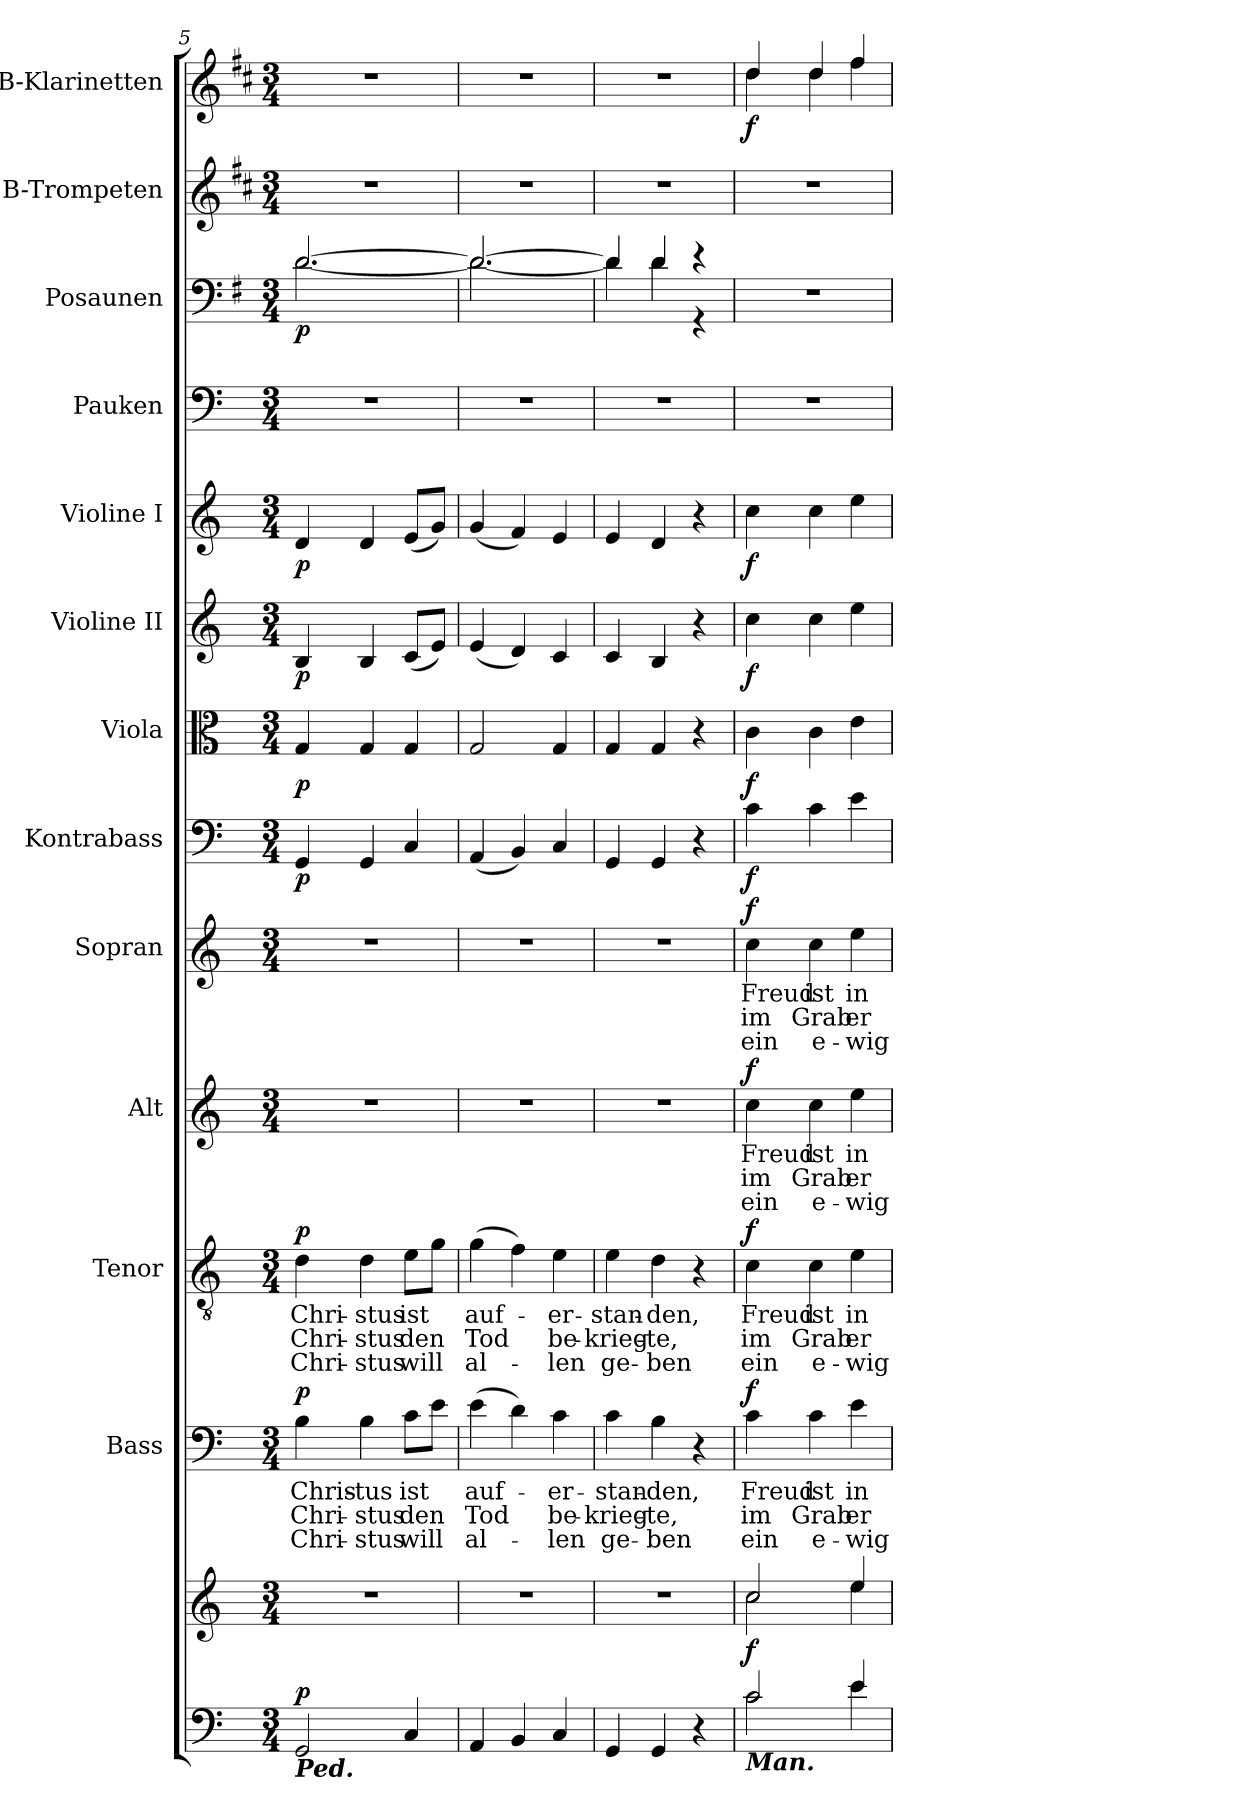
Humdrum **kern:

**kern	**kern	**dynam	**kern	**text	**text	**text	**dynam	**kern	**text	**text	**text	**dynam	**kern	**text	**text	**text	**dynam	**kern	**text	**text	**text	**dynam	**kern	**dynam	**kern	**dynam	**kern	**dynam	**kern	**dynam	**kern	**kern	**dynam	**kern	**kern	**dynam
*part13	*part13	*part13	*part12	*part12	*part12	*part12	*part12	*part11	*part11	*part11	*part11	*part11	*part10	*part10	*part10	*part10	*part10	*part9	*part9	*part9	*part9	*part9	*part8	*part8	*part7	*part7	*part6	*part6	*part5	*part5	*part4	*part3	*part3	*part2	*part1	*part1
*staff14	*staff13	*staff13/14	*staff12	*staff12	*staff12	*staff12	*staff12	*staff11	*staff11	*staff11	*staff11	*staff11	*staff10	*staff10	*staff10	*staff10	*staff10	*staff9	*staff9	*staff9	*staff9	*staff9	*staff8	*staff8	*staff7	*staff7	*staff6	*staff6	*staff5	*staff5	*staff4	*staff3	*staff3	*staff2	*staff1	*staff1
*	*	*	*I"Bass	*	*	*	*	*I"Tenor	*	*	*	*	*I"Alt	*	*	*	*	*I"Sopran	*	*	*	*	*I"Kontrabass	*	*I"Viola	*	*I"Violine II	*	*I"Violine I	*	*I"Pauken	*I"Posaunen	*	*I"B-Trompeten	*I"B-Klarinetten	*
*	*	*	*I'B.	*	*	*	*	*I'T.	*	*	*	*	*I'A.	*	*	*	*	*I'S.	*	*	*	*	*I'Kb.	*	*I'Vla.	*	*I'Vl. II	*	*I'Vl. I	*	*I'Pk.	*I'Pos.	*	*I'Trp.	*I'Kl.	*
*clefF4	*clefG2	*	*clefF4	*	*	*	*	*clefGv2	*	*	*	*	*clefG2	*	*	*	*	*clefG2	*	*	*	*	*clefF4	*	*clefC3	*	*clefG2	*	*clefG2	*	*clefF4	*clefF4	*	*clefG2	*clefG2	*
*	*	*	*	*	*	*	*	*	*	*	*	*	*	*	*	*	*	*	*	*	*	*	*ITrd7c12	*	*	*	*	*	*	*	*	*ITrd4c7	*	*ITrd1c2	*ITrd1c2	*
*k[]	*k[]	*	*k[]	*	*	*	*	*k[]	*	*	*	*	*k[]	*	*	*	*	*k[]	*	*	*	*	*k[]	*	*k[]	*	*k[]	*	*k[]	*	*k[]	*k[]	*	*k[]	*k[]	*
*C:	*C:	*	*C:	*	*	*	*	*C:	*	*	*	*	*C:	*	*	*	*	*C:	*	*	*	*	*C:	*	*C:	*	*C:	*	*C:	*	*C:	*C:	*	*C:	*C:	*
*M3/4	*M3/4	*	*M3/4	*	*	*	*	*M3/4	*	*	*	*	*M3/4	*	*	*	*	*M3/4	*	*	*	*	*M3/4	*	*M3/4	*	*M3/4	*	*M3/4	*	*M3/4	*M3/4	*	*M3/4	*M3/4	*
=5	=5	=5	=5	=5	=5	=5	=5	=5	=5	=5	=5	=5	=5	=5	=5	=5	=5	=5	=5	=5	=5	=5	=5	=5	=5	=5	=5	=5	=5	=5	=5	=5	=5	=5	=5	=5
!	!	!	!	!LO:LY:b	!LO:LY:b	!LO:LY:b	!	!	!	!	!	!	!	!	!	!	!	!	!	!	!	!	!	!	!	!	!	!	!	!	!	!	!	!	!	!
!LO:TX:b:Bi:t=Ped.	!	!	!	!	!	!	!	!	!	!	!	!	!	!	!	!	!	!	!	!	!	!	!	!	!	!	!	!	!	!	!	!	!	!	!	!
!	!	!LO:DY:a=2	!	!	!	!	!LO:DY:a	!	!LO:LY:b	!LO:LY:b	!LO:LY:b	!LO:DY:a	!	!	!	!	!	!	!	!	!	!	!	!LO:DY:b	!	!LO:DY:b	!	!LO:DY:b	!	!LO:DY:b	!	!	!LO:DY:b	!	!	!
*	*	*	*	*	*	*	*	*	*	*	*	*	*	*	*	*	*	*	*	*	*	*	*	*	*	*	*	*	*	*	*	*^	*	*	*	*
2GG/	2.r	p	4B\	Chris-	Chri-	Chri-	p	4d\	Chri-	Chri-	Chri-	p	2.r	.	.	.	.	2.r	.	.	.	.	4GGG/	p	4G/	p	4B/	p	4d/	p	2.r	[>2.G/	[<2.G\	p	2.r	2.r	.
!	!	!	!	!LO:LY:b	!LO:LY:b	!LO:LY:b	!	!	!	!	!	!	!	!	!	!	!	!	!	!	!	!	!	!	!	!	!	!	!	!	!	!	!	!	!	!	!
!	!	!	!	!	!	!	!	!	!LO:LY:b	!LO:LY:b	!LO:LY:b	!	!	!	!	!	!	!	!	!	!	!	!	!	!	!	!	!	!	!	!	!	!	!	!	!	!
.	.	.	4B\	-tus	-stus	-stus	.	4d\	-stus	-stus	-stus	.	.	.	.	.	.	.	.	.	.	.	4GGG/	.	4G/	.	4B/	.	4d/	.	.	.	.	.	.	.	.
!	!	!	!	!LO:LY:b	!LO:LY:b	!LO:LY:b	!	!	!	!	!	!	!	!	!	!	!	!	!	!	!	!	!	!	!	!	!	!	!	!	!	!	!	!	!	!	!
!	!	!	!	!	!	!	!	!	!LO:LY:b	!LO:LY:b	!LO:LY:b	!	!	!	!	!	!	!	!	!	!	!	!	!	!	!	!	!	!	!	!	!	!	!	!	!	!
4C/	.	.	8c\L	ist	den	will	.	8e\L	ist	den	will	.	.	.	.	.	.	.	.	.	.	.	4CC/	.	4G/	.	(<8c/L	.	(<8e/L	.	.	.	.	.	.	.	.
.	.	.	8e\J	.	.	.	.	8g\J	.	.	.	.	.	.	.	.	.	.	.	.	.	.	.	.	.	.	8e/J)	.	8g/J)	.	.	.	.	.	.	.	.
=6	=6	=6	=6	=6	=6	=6	=6	=6	=6	=6	=6	=6	=6	=6	=6	=6	=6	=6	=6	=6	=6	=6	=6	=6	=6	=6	=6	=6	=6	=6	=6	=6	=6	=6	=6	=6	=6
!	!	!	!	!LO:LY:b	!LO:LY:b	!LO:LY:b	!	!	!	!	!	!	!	!	!	!	!	!	!	!	!	!	!	!	!	!	!	!	!	!	!	!	!	!	!	!	!
!	!	!	!	!	!	!	!	!	!LO:LY:b	!LO:LY:b	!LO:LY:b	!	!	!	!	!	!	!	!	!	!	!	!	!	!	!	!	!	!	!	!	!	!	!	!	!	!
4AA/	2.r	.	(>4e\	auf-	Tod	al-	.	(>4g\	auf-	Tod	al-	.	2.r	.	.	.	.	2.r	.	.	.	.	(<4AAA/	.	2G/	.	(<4e/	.	(<4g/	.	2.r	2.G/_	2.G\_	.	2.r	2.r	.
4BB/	.	.	4d\)	.	.	.	.	4f\)	.	.	.	.	.	.	.	.	.	.	.	.	.	.	4BBB/)	.	.	.	4d/)	.	4f/)	.	.	.	.	.	.	.	.
!	!	!	!	!LO:LY:b	!LO:LY:b	!LO:LY:b	!	!	!	!	!	!	!	!	!	!	!	!	!	!	!	!	!	!	!	!	!	!	!	!	!	!	!	!	!	!	!
!	!	!	!	!	!	!	!	!	!LO:LY:b	!LO:LY:b	!LO:LY:b	!	!	!	!	!	!	!	!	!	!	!	!	!	!	!	!	!	!	!	!	!	!	!	!	!	!
4C/	.	.	4c\	-er-	be-	-len	.	4e\	-er-	be-	-len	.	.	.	.	.	.	.	.	.	.	.	4CC/	.	4G/	.	4c/	.	4e/	.	.	.	.	.	.	.	.
=7	=7	=7	=7	=7	=7	=7	=7	=7	=7	=7	=7	=7	=7	=7	=7	=7	=7	=7	=7	=7	=7	=7	=7	=7	=7	=7	=7	=7	=7	=7	=7	=7	=7	=7	=7	=7	=7
!	!	!	!	!LO:LY:b	!LO:LY:b	!LO:LY:b	!	!	!	!	!	!	!	!	!	!	!	!	!	!	!	!	!	!	!	!	!	!	!	!	!	!	!	!	!	!	!
!	!	!	!	!	!	!	!	!	!LO:LY:b	!LO:LY:b	!LO:LY:b	!	!	!	!	!	!	!	!	!	!	!	!	!	!	!	!	!	!	!	!	!	!	!	!	!	!
4GG/	2.r	.	4c\	-stan-	-krieg-	ge-	.	4e\	-stan-	-krieg-	ge-	.	2.r	.	.	.	.	2.r	.	.	.	.	4GGG/	.	4G/	.	4c/	.	4e/	.	2.r	4G/]	4G\]	.	2.r	2.r	.
!	!	!	!	!LO:LY:b	!LO:LY:b	!LO:LY:b	!	!	!	!	!	!	!	!	!	!	!	!	!	!	!	!	!	!	!	!	!	!	!	!	!	!	!	!	!	!	!
!	!	!	!	!	!	!	!	!	!LO:LY:b	!LO:LY:b	!LO:LY:b	!	!	!	!	!	!	!	!	!	!	!	!	!	!	!	!	!	!	!	!	!	!	!	!	!	!
4GG/	.	.	4B\	-den,	-te,	-ben	.	4d\	-den,	-te,	-ben	.	.	.	.	.	.	.	.	.	.	.	4GGG/	.	4G/	.	4B/	.	4d/	.	.	4G/	4G\	.	.	.	.
4r	.	.	4r	.	.	.	.	4r	.	.	.	.	.	.	.	.	.	.	.	.	.	.	4r	.	4r	.	4r	.	4r	.	.	4r	4r	.	.	.	.
*	*	*	*	*	*	*	*	*	*	*	*	*	*	*	*	*	*	*	*	*	*	*	*	*	*	*	*	*	*	*	*	*v	*v	*	*	*	*
!!LO:PB:g=z
=8	=8	=8	=8	=8	=8	=8	=8	=8	=8	=8	=8	=8	=8	=8	=8	=8	=8	=8	=8	=8	=8	=8	=8	=8	=8	=8	=8	=8	=8	=8	=8	=8	=8	=8	=8	=8
*^	*^	*	*	*	*	*	*	*	*	*	*	*	*	*	*	*	*	*	*	*	*	*	*	*	*	*	*	*	*	*	*	*	*	*	*	*
*	*	*	*	*	*	*	*	*	*	*	*	*	*	*	*	*	*	*	*	*	*	*	*	*	*	*	*	*	*	*	*	*	*	*^	*	*	*	*
!	!	!	!	!	!	!LO:LY:b	!LO:LY:b	!LO:LY:b	!	!	!	!	!	!	!	!	!	!	!	!	!	!	!	!	!	!	!	!	!	!	!	!	!	!	!	!	!	!	!
*	*	*	*	*	*	*	*	*	*	*	*	*	*	*	*	*	*	*	*	*	*	*	*	*	*	*	*	*	*	*	*	*	*	*v	*v	*	*	*	*
*	*	*	*	*	*	*	*	*	*	*	*	*	*	*	*	*	*	*	*	*	*	*	*	*	*	*	*	*	*	*	*	*	*	*^	*	*	*	*
!	!	!	!	!	!	!	!	!	!	!	!LO:LY:b	!LO:LY:b	!LO:LY:b	!	!	!	!	!	!	!	!	!	!	!	!	!	!	!	!	!	!	!	!	!	!	!	!	!	!
*	*	*	*	*	*	*	*	*	*	*	*	*	*	*	*	*	*	*	*	*	*	*	*	*	*	*	*	*	*	*	*	*	*	*v	*v	*	*	*	*
*	*	*	*	*	*	*	*	*	*	*	*	*	*	*	*	*	*	*	*	*	*	*	*	*	*	*	*	*	*	*	*	*	*	*^	*	*	*	*
!	!	!	!	!	!	!	!	!	!	!	!	!	!	!	!	!LO:LY:b	!LO:LY:b	!LO:LY:b	!	!	!	!	!	!	!	!	!	!	!	!	!	!	!	!	!	!	!	!	!
*	*	*	*	*	*	*	*	*	*	*	*	*	*	*	*	*	*	*	*	*	*	*	*	*	*	*	*	*	*	*	*	*	*	*v	*v	*	*	*	*
*	*	*	*	*	*	*	*	*	*	*	*	*	*	*	*	*	*	*	*	*	*	*	*	*	*	*	*	*	*	*	*	*	*	*^	*	*	*	*
!LO:TX:b:Bi:t=Man.	!	!	!	!	!	!	!	!	!	!	!	!	!	!	!	!	!	!	!	!	!	!	!	!	!	!	!	!	!	!	!	!	!	!	!	!	!	!	!
!	!	!	!	!LO:DY:b	!	!	!	!	!LO:DY:a	!	!	!	!	!LO:DY:a	!	!	!	!	!LO:DY:a	!	!LO:LY:b	!LO:LY:b	!LO:LY:b	!LO:DY:a	!	!LO:DY:b	!	!LO:DY:b	!	!LO:DY:b	!	!LO:DY:b	!	!	!	!	!	!	!LO:DY:b
*	*	*	*	*	*	*	*	*	*	*	*	*	*	*	*	*	*	*	*	*	*	*	*	*	*	*	*	*	*	*	*	*	*	*v	*v	*	*	*^	*
2c/	2c\	2cc/	2cc\	f	4c\	Freud	im	ein	f	4c\	Freud	im	ein	f	4cc\	Freud	im	ein	f	4cc\	Freud	im	ein	f	4C\	f	4c\	f	4cc\	f	4cc\	f	2.r	2.r	.	2.r	4cc/	4cc\	f
!	!	!	!	!	!	!LO:LY:b	!LO:LY:b	!LO:LY:b	!	!	!	!	!	!	!	!	!	!	!	!	!	!	!	!	!	!	!	!	!	!	!	!	!	!	!	!	!	!	!
!	!	!	!	!	!	!	!	!	!	!	!LO:LY:b	!LO:LY:b	!LO:LY:b	!	!	!	!	!	!	!	!	!	!	!	!	!	!	!	!	!	!	!	!	!	!	!	!	!	!
!	!	!	!	!	!	!	!	!	!	!	!	!	!	!	!	!LO:LY:b	!LO:LY:b	!LO:LY:b	!	!	!	!	!	!	!	!	!	!	!	!	!	!	!	!	!	!	!	!	!
!	!	!	!	!	!	!	!	!	!	!	!	!	!	!	!	!	!	!	!	!	!LO:LY:b	!LO:LY:b	!LO:LY:b	!	!	!	!	!	!	!	!	!	!	!	!	!	!	!	!
.	.	.	.	.	4c\	ist	Grab	e-	.	4c\	ist	Grab	e-	.	4cc\	ist	Grab	e-	.	4cc\	ist	Grab	e-	.	4C\	.	4c\	.	4cc\	.	4cc\	.	.	.	.	.	4cc/	4cc\	.
!	!	!	!	!	!	!LO:LY:b	!LO:LY:b	!LO:LY:b	!	!	!	!	!	!	!	!	!	!	!	!	!	!	!	!	!	!	!	!	!	!	!	!	!	!	!	!	!	!	!
!	!	!	!	!	!	!	!	!	!	!	!LO:LY:b	!LO:LY:b	!LO:LY:b	!	!	!	!	!	!	!	!	!	!	!	!	!	!	!	!	!	!	!	!	!	!	!	!	!	!
!	!	!	!	!	!	!	!	!	!	!	!	!	!	!	!	!LO:LY:b	!LO:LY:b	!LO:LY:b	!	!	!	!	!	!	!	!	!	!	!	!	!	!	!	!	!	!	!	!	!
!	!	!	!	!	!	!	!	!	!	!	!	!	!	!	!	!	!	!	!	!	!LO:LY:b	!LO:LY:b	!LO:LY:b	!	!	!	!	!	!	!	!	!	!	!	!	!	!	!	!
4e/	4e\	4ee/	4ee\	.	4e\	in	er	-wig-	.	4e\	in	er	-wig-	.	4ee\	in	er	-wig-	.	4ee\	in	er	-wig-	.	4E\	.	4e\	.	4ee\	.	4ee\	.	.	.	.	.	4ee/	4ee\	.
*v	*v	*	*	*	*	*	*	*	*	*	*	*	*	*	*	*	*	*	*	*	*	*	*	*	*	*	*	*	*	*	*	*	*	*	*	*	*v	*v	*
*	*v	*v	*	*	*	*	*	*	*	*	*	*	*	*	*	*	*	*	*	*	*	*	*	*	*	*	*	*	*	*	*	*	*	*	*	*	*
=	=	=	=	=	=	=	=	=	=	=	=	=	=	=	=	=	=	=	=	=	=	=	=	=	=	=	=	=	=	=	=	=	=	=	=	=
*-	*-	*-	*-	*-	*-	*-	*-	*-	*-	*-	*-	*-	*-	*-	*-	*-	*-	*-	*-	*-	*-	*-	*-	*-	*-	*-	*-	*-	*-	*-	*-	*-	*-	*-	*-	*-
